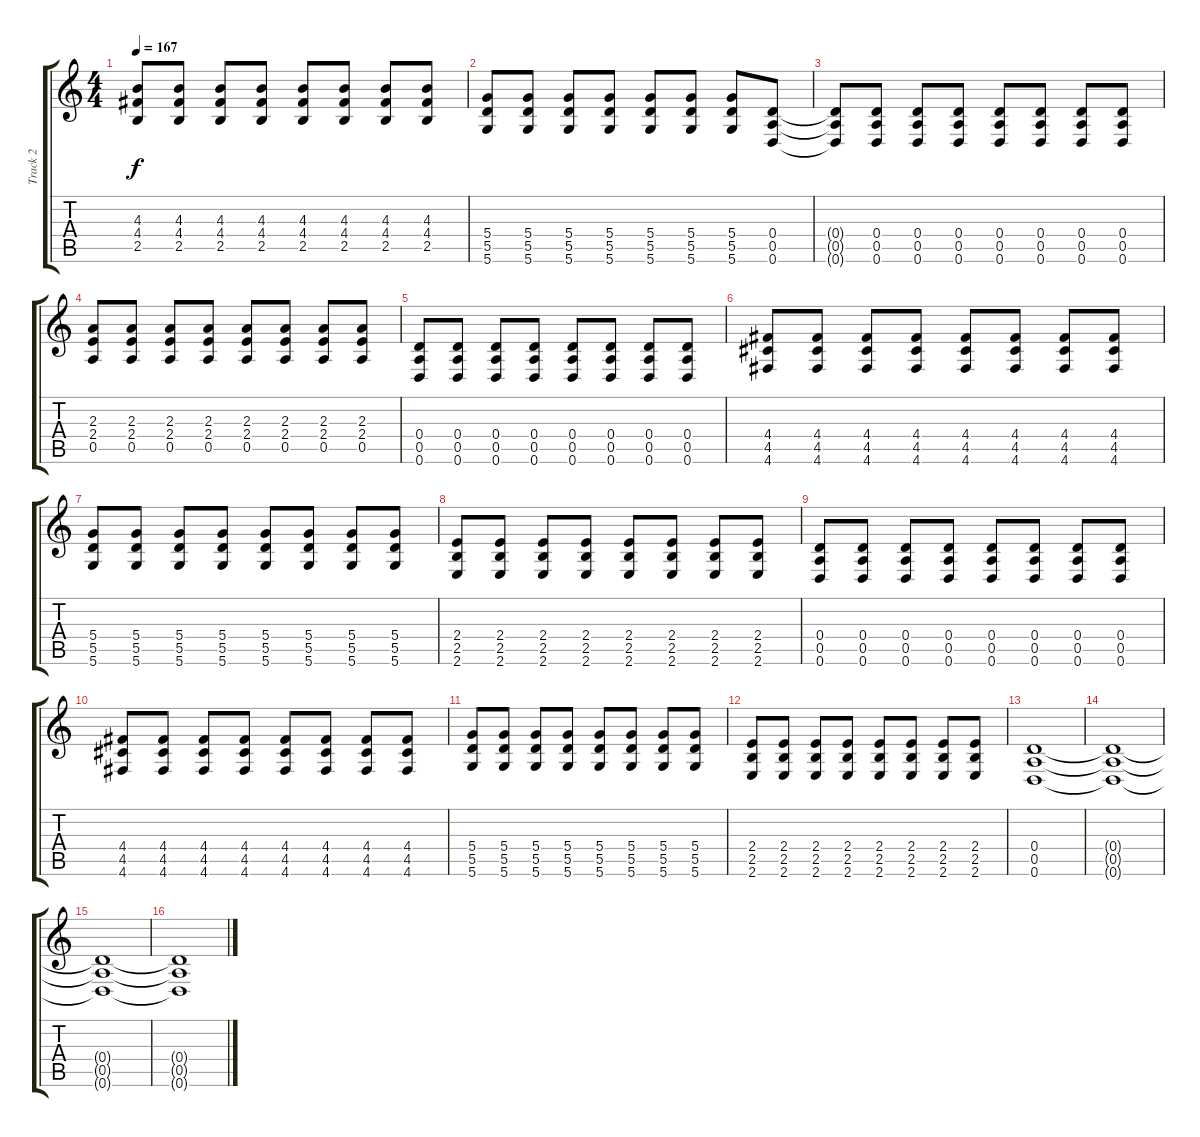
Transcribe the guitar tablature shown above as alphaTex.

\track ("Track 2" "Track 2") {instrument distortionguitar}
\staff {score tabs}
\tuning (E4 B3 G3 D3 A2 D2) {hide}
\ts (4 4)
\tempo 167
\clef g2
\ks c
(4.3 4.4 2.5).8{dy f} (4.3 4.4 2.5).8 (4.3 4.4 2.5).8 (4.3 4.4 2.5).8 (4.3 4.4 2.5).8 (4.3 4.4 2.5).8 (4.3 4.4 2.5).8 (4.3 4.4 2.5).8 |
(5.4 5.5 5.6).8 (5.4 5.5 5.6).8 (5.4 5.5 5.6).8 (5.4 5.5 5.6).8 (5.4 5.5 5.6).8 (5.4 5.5 5.6).8 (5.4 5.5 5.6).8 (0.4 0.5 0.6).8 |
(0.4{t} 0.5{t} 0.6{t}).8 (0.4 0.5 0.6).8 (0.4 0.5 0.6).8 (0.4 0.5 0.6).8 (0.4 0.5 0.6).8 (0.4 0.5 0.6).8 (0.4 0.5 0.6).8 (0.4 0.5 0.6).8 |
(2.3 2.4 0.5).8 (2.3 2.4 0.5).8 (2.3 2.4 0.5).8 (2.3 2.4 0.5).8 (2.3 2.4 0.5).8 (2.3 2.4 0.5).8 (2.3 2.4 0.5).8 (2.3 2.4 0.5).8 |
(0.4 0.5 0.6).8 (0.4 0.5 0.6).8 (0.4 0.5 0.6).8 (0.4 0.5 0.6).8 (0.4 0.5 0.6).8 (0.4 0.5 0.6).8 (0.4 0.5 0.6).8 (0.4 0.5 0.6).8 |
(4.4 4.5 4.6).8 (4.4 4.5 4.6).8 (4.4 4.5 4.6).8 (4.4 4.5 4.6).8 (4.4 4.5 4.6).8 (4.4 4.5 4.6).8 (4.4 4.5 4.6).8 (4.4 4.5 4.6).8 |
(5.4 5.5 5.6).8 (5.4 5.5 5.6).8 (5.4 5.5 5.6).8 (5.4 5.5 5.6).8 (5.4 5.5 5.6).8 (5.4 5.5 5.6).8 (5.4 5.5 5.6).8 (5.4 5.5 5.6).8 |
(2.4 2.5 2.6).8 (2.4 2.5 2.6).8 (2.4 2.5 2.6).8 (2.4 2.5 2.6).8 (2.4 2.5 2.6).8 (2.4 2.5 2.6).8 (2.4 2.5 2.6).8 (2.4 2.5 2.6).8 |
(0.4 0.5 0.6).8 (0.4 0.5 0.6).8 (0.4 0.5 0.6).8 (0.4 0.5 0.6).8 (0.4 0.5 0.6).8 (0.4 0.5 0.6).8 (0.4 0.5 0.6).8 (0.4 0.5 0.6).8 |
(4.4 4.5 4.6).8 (4.4 4.5 4.6).8 (4.4 4.5 4.6).8 (4.4 4.5 4.6).8 (4.4 4.5 4.6).8 (4.4 4.5 4.6).8 (4.4 4.5 4.6).8 (4.4 4.5 4.6).8 |
(5.4 5.5 5.6).8 (5.4 5.5 5.6).8 (5.4 5.5 5.6).8 (5.4 5.5 5.6).8 (5.4 5.5 5.6).8 (5.4 5.5 5.6).8 (5.4 5.5 5.6).8 (5.4 5.5 5.6).8 |
(2.4 2.5 2.6).8 (2.4 2.5 2.6).8 (2.4 2.5 2.6).8 (2.4 2.5 2.6).8 (2.4 2.5 2.6).8 (2.4 2.5 2.6).8 (2.4 2.5 2.6).8 (2.4 2.5 2.6).8 |
(0.4 0.5 0.6).1 |
(0.4{t} 0.5{t} 0.6{t}).1 |
(0.4{t} 0.5{t} 0.6{t}).1 |
(0.4{t} 0.5{t} 0.6{t}).1
